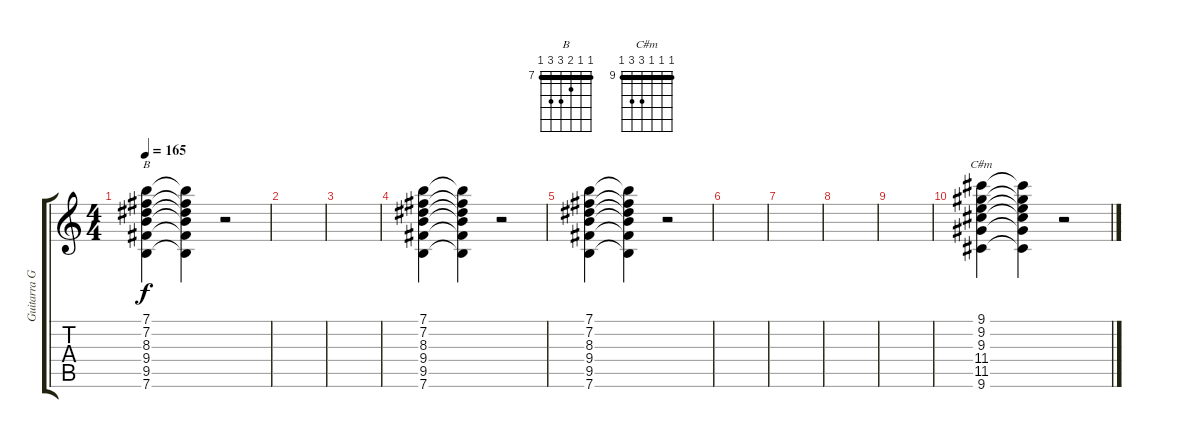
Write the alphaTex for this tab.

\track ("Guitarra German Martinez" "Guitarra G") {instrument distortionguitar}
\staff {score tabs}
\tuning (E4 B3 G3 D3 A2 E2) {hide}
\chord ("B" 7 7 8 9 9 7) {firstfret 7 barre 7}
\chord ("C#m" 9 9 9 11 11 9) {firstfret 9 barre 9}
\ts (4 4)
\tempo 165
\clef g2
\ks c
(7.1 7.2 8.3 9.4 9.5 7.6).4{ch "B" dy f} (7.1{t} 7.2{t} 8.3{t} 9.4{t} 9.5{t} 7.6{t}).4 r.2 |
|
|
(7.1 7.2 8.3 9.4 9.5 7.6).4 (7.1{t} 7.2{t} 8.3{t} 9.4{t} 9.5{t} 7.6{t}).4 r.2 |
(7.1 7.2 8.3 9.4 9.5 7.6).4 (7.1{t} 7.2{t} 8.3{t} 9.4{t} 9.5{t} 7.6{t}).4 r.2 |
|
|
|
|
(9.1 9.2 9.3 11.4 11.5 9.6).4{ch "C#m"} (9.1{t} 9.2{t} 9.3{t} 11.4{t} 11.5{t} 9.6{t}).4 r.2
